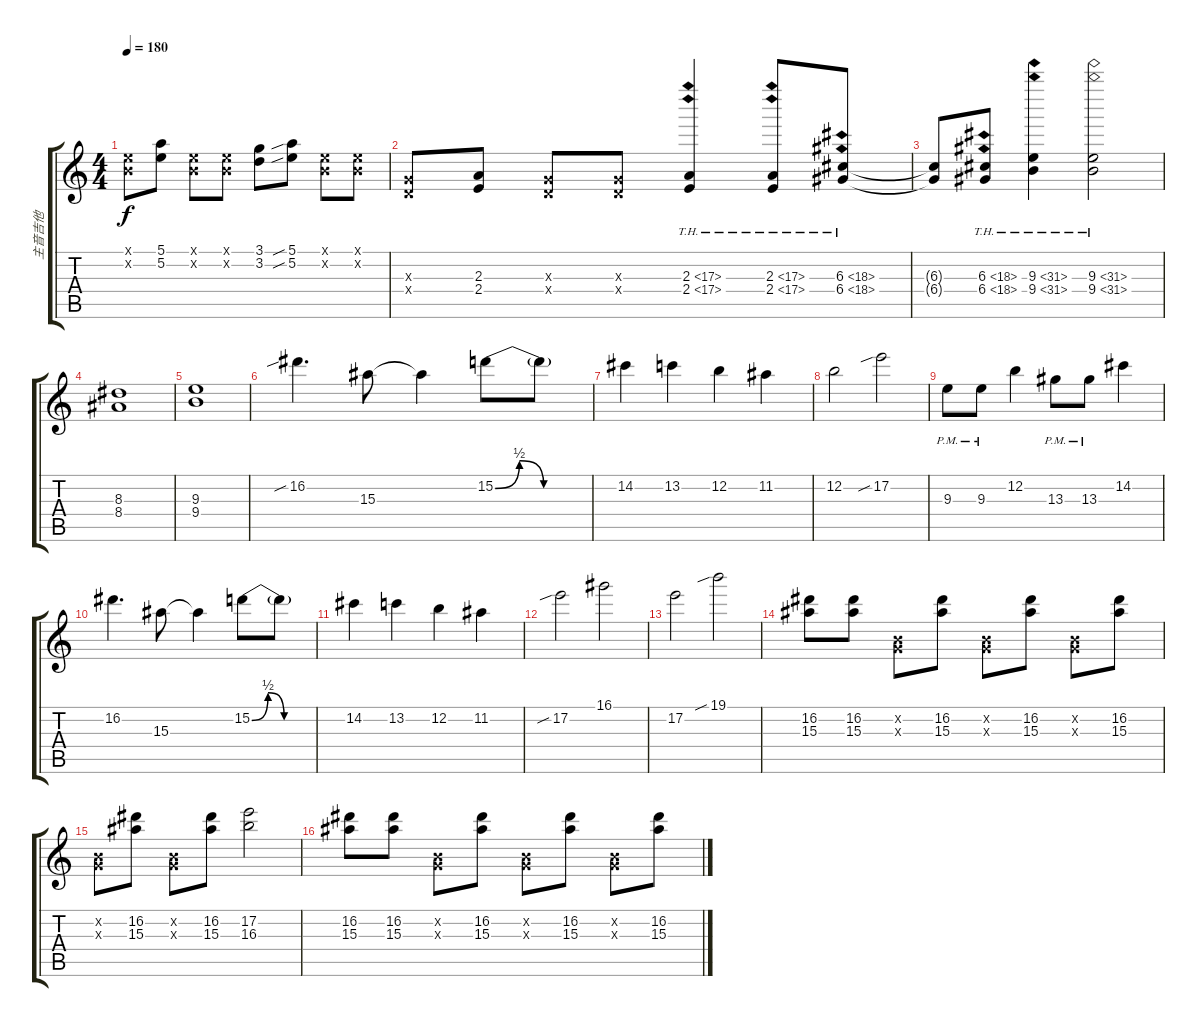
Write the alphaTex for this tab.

\track ("主音吉他" "主音吉他") {instrument distortionguitar}
\staff {score tabs}
\tuning (E4 B3 G3 D3 A2 E2) {hide}
\ts (4 4)
\tempo 180
\clef g2
\ks c
(0.1{x} 0.2{x}).8{dy f} (5.1 5.2).8 (0.1{x} 0.2{x}).8 (0.1{x} 0.2{x}).8 (3.1 3.2).8 (5.1{sib} 5.2{sib}).8 (0.1{x} 0.2{x}).8 (0.1{x} 0.2{x}).8 |
(0.3{x} 0.4{x}).8 (2.3 2.4).8 (0.3{x} 0.4{x}).8 (0.3{x} 0.4{x}).8 (2.3{th 15} 2.4{th 15}).4 (2.3{th 15} 2.4{th 15}).8 (6.3{th 12} 6.4{th 12}).8 |
(6.3{t} 6.4{t}).8 (6.3{th 12} 6.4{th 12}).8 (9.3{th 22} 9.4{th 22}).4 (9.3{th 22} 9.4{th 22}).2 |
(8.3 8.4).1 |
(9.3 9.4).1 |
16.2{sib}.4{d} 15.3.8 15.3{t}.4 15.2{be (custom 0 0 15 2 30 0 60 0)}.8 15.2{t}.8 |
14.2.4 13.2.4 12.2.4 11.2.4 |
12.2.2 17.2{sib}.2 |
9.3{pm}.8 9.3{pm}.8 12.2.4 13.3{pm}.8 13.3{pm}.8 14.2.4 |
16.2.4{d} 15.3.8 15.3{t}.4 15.2{be (custom 0 0 15 2 30 0 60 0)}.8 15.2{t}.8 |
14.2.4 13.2.4 12.2.4 11.2.4 |
17.2{sib}.2 16.1.2 |
17.2.2 19.1{sib}.2 |
(16.2 15.3).8 (16.2 15.3).8 (0.2{x} 0.3{x}).8 (16.2 15.3).8 (0.2{x} 0.3{x}).8 (16.2 15.3).8 (0.2{x} 0.3{x}).8 (16.2 15.3).8 |
(0.2{x} 0.3{x}).8 (16.2 15.3).8 (0.2{x} 0.3{x}).8 (16.2 15.3).8 (17.2 16.3).2 |
(16.2 15.3).8 (16.2 15.3).8 (0.2{x} 0.3{x}).8 (16.2 15.3).8 (0.2{x} 0.3{x}).8 (16.2 15.3).8 (0.2{x} 0.3{x}).8 (16.2 15.3).8
